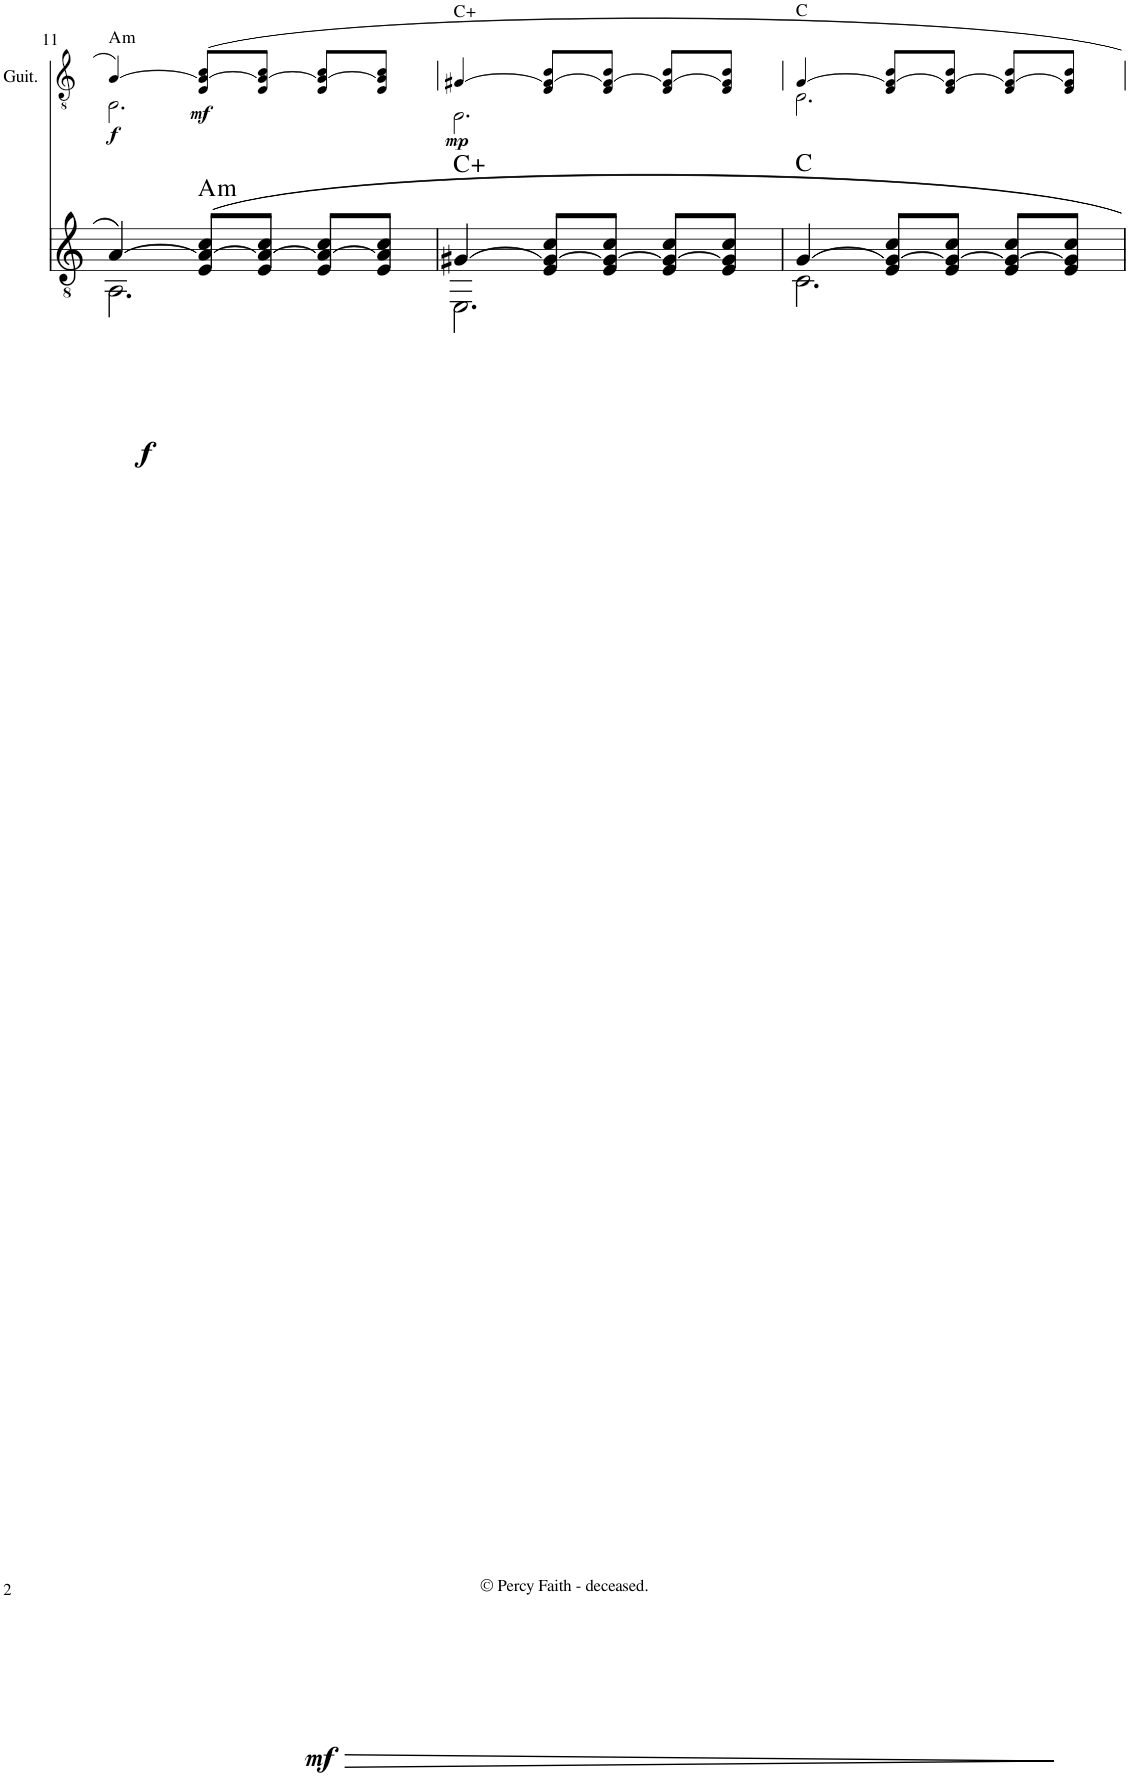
**kern	**dynam	**kern	**dynam	**harte
*part2	*part2	*part1	*part1	*part1
*staff2	*staff2	*staff1	*staff1	*
*I"Guitar	*	*I"Guitar	*	*
*	*	*I'Guit.	*	*
!!LO:PB:g=z
*clefGv2	*	*clefGv2	*	*
*k[]	*	*k[]	*	*
*M3/4	*	*M3/4	*	*
=11	=11	=11	=11	=11
*^	*	*^	*	*
!	!	!LO:DY:b	!	!	!LO:DY:b	!LO:H:kt=m
[4A/	2.AA\	f	[4A/	2.AA\	f	A:min
!	!	!LO:HP:b	!	!	!	!
!	!	!LO:DY:n=1:b	!	!	!LO:DY:b	!
8E/ 8A/_ 8c/L	.	> mf	8E/ 8A/_ 8c/L	.	mf	.
8E/ 8A/_ 8c/J	.	.	8E/ 8A/_ 8c/J	.	.	.
8E/ 8A/_ 8c/L	.	.	8E/ 8A/_ 8c/L	.	.	.
8E/ 8A/] 8c/J	.	.	8E/ 8A/] 8c/J	.	.	.
=12	=12	=12	=12	=12	=12	=12
!	!	!	!	!	!LO:DY:b	!
[4G#X/	2.EE\	.	[4G#X/	2.EE\	mp	C:aug
8E/ 8G#/_ 8c/L	.	.	8E/ 8G#/_ 8c/L	.	.	.
8E/ 8G#/_ 8c/J	.	.	8E/ 8G#/_ 8c/J	.	.	.
8E/ 8G#/_ 8c/L	.	.	8E/ 8G#/_ 8c/L	.	.	.
8E/ 8G#/] 8c/J	.	.	8E/ 8G#/] 8c/J	.	.	.
=13	=13	=13	=13	=13	=13	=13
[4G/	2.C\	.	[4G/	2.C\	.	C:maj
8E/ 8G/_ 8c/L	.	.	8E/ 8G/_ 8c/L	.	.	.
8E/ 8G/_ 8c/J	.	.	8E/ 8G/_ 8c/J	.	.	.
8E/ 8G/_ 8c/L	.	.	8E/ 8G/_ 8c/L	.	.	.
8E/ 8G/] 8c/J	.	]	8E/ 8G/] 8c/J	.	.	.
*v	*v	*	*	*	*	*
*	*	*v	*v	*	*
=	=	=	=	=
*-	*-	*-	*-	*-
